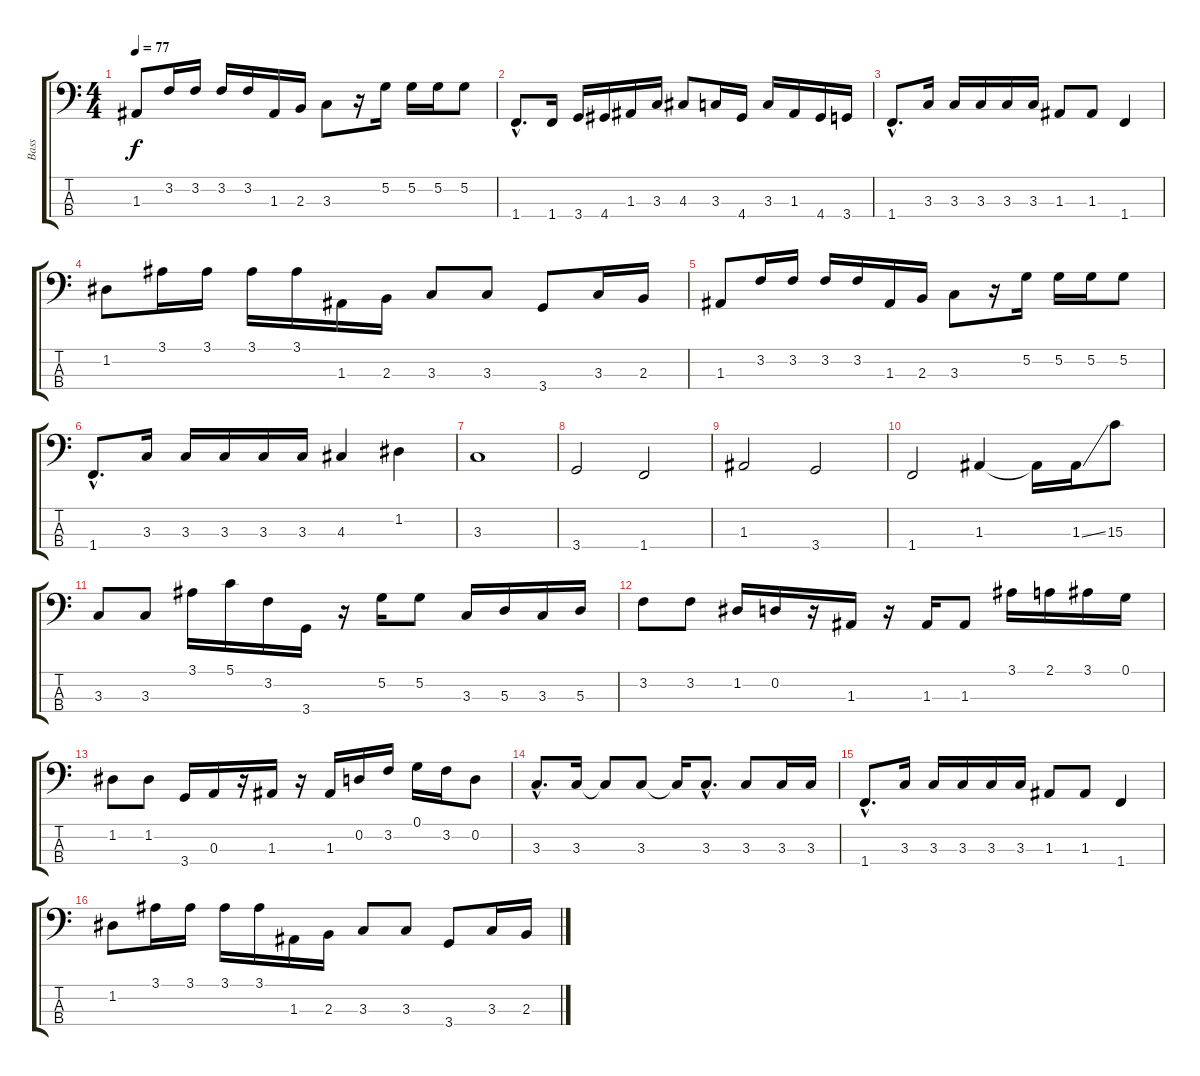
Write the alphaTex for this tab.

\track ("Bass" "Bass") {instrument electricbassfinger}
\staff {score tabs}
\tuning (G2 D2 A1 E1) {hide}
\ts (4 4)
\tempo 77
\clef f4
\ks c
1.3.8{dy f} 3.2.16 3.2.16 3.2.16 3.2.16 1.3.16 2.3.16 3.3.8 r.16 5.2.16 5.2.16 5.2.16 5.2.8 |
1.4{hac}.8{d} 1.4.16 3.4.16 4.4.16 1.3.16 3.3.16 4.3.8 3.3.16 4.4.16 3.3.16 1.3.16 4.4.16 3.4.16 |
1.4{hac}.8{d} 3.3.16 3.3.16 3.3.16 3.3.16 3.3.16 1.3.8 1.3.8 1.4.4 |
1.2.8 3.1.16 3.1.16 3.1.16 3.1.16 1.3.16 2.3.16 3.3.8 3.3.8 3.4.8 3.3.16 2.3.16 |
1.3.8 3.2.16 3.2.16 3.2.16 3.2.16 1.3.16 2.3.16 3.3.8 r.16 5.2.16 5.2.16 5.2.16 5.2.8 |
1.4{hac}.8{d} 3.3.16 3.3.16 3.3.16 3.3.16 3.3.16 4.3.4 1.2.4 |
3.3.1 |
3.4.2 1.4.2 |
1.3.2 3.4.2 |
1.4.2 1.3.4 1.3{t}.16 1.3{ss}.16 15.3.8 |
3.3.8 3.3.8 3.1.16 5.1.16 3.2.16 3.4.16 r.16 5.2.16 5.2.8 3.3.16 5.3.16 3.3.16 5.3.16 |
3.2.8 3.2.8 1.2.16 0.2.16 r.16 1.3.16 r.16 1.3.16 1.3.8 3.1.16 2.1.16 3.1.16 0.1.16 |
1.2.8 1.2.8 3.4.16 0.3.16 r.16 1.3.16 r.16 1.3.16 0.2.16 3.2.16 0.1.16 3.2.16 0.2.8 |
3.3{hac}.8{d} 3.3.16 3.3{t}.8 3.3.8 3.3{t}.16 3.3{hac}.8{d} 3.3.8 3.3.16 3.3.16 |
1.4{hac}.8{d} 3.3.16 3.3.16 3.3.16 3.3.16 3.3.16 1.3.8 1.3.8 1.4.4 |
1.2.8 3.1.16 3.1.16 3.1.16 3.1.16 1.3.16 2.3.16 3.3.8 3.3.8 3.4.8 3.3.16 2.3.16
